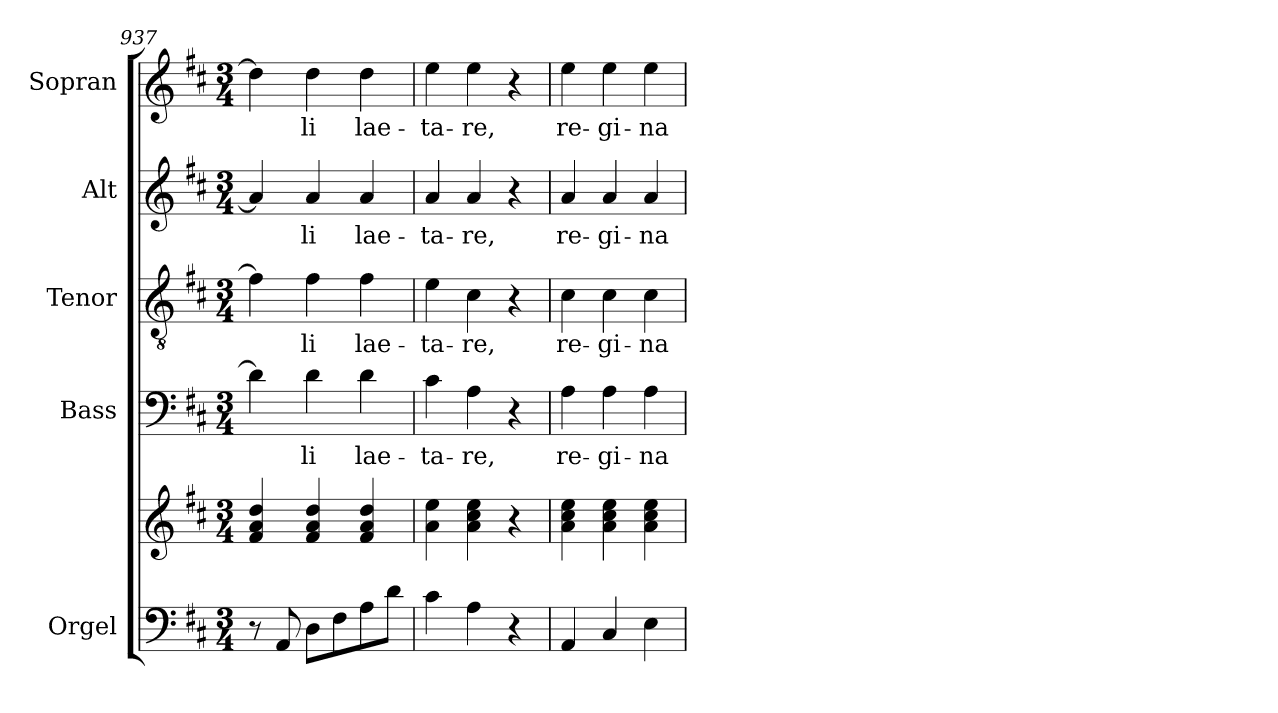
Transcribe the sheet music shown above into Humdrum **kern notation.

**kern	**kern	**kern	**text	**kern	**text	**kern	**text	**kern	**text
*part5	*part5	*part4	*part4	*part3	*part3	*part2	*part2	*part1	*part1
*staff6	*staff5	*staff4	*staff4	*staff3	*staff3	*staff2	*staff2	*staff1	*staff1
*I"Orgel	*	*I"Bass	*	*I"Tenor	*	*I"Alt	*	*I"Sopran	*
*I'Org.	*	*I'B.	*	*I'T.	*	*I'A.	*	*I'S.	*
*clefF4	*clefG2	*clefF4	*	*clefGv2	*	*clefG2	*	*clefG2	*
*k[f#c#]	*k[f#c#]	*k[f#c#]	*	*k[f#c#]	*	*k[f#c#]	*	*k[f#c#]	*
*D:	*D:	*D:	*	*D:	*	*D:	*	*D:	*
*M3/4	*M3/4	*M3/4	*	*M3/4	*	*M3/4	*	*M3/4	*
=937	=937	=937	=937	=937	=937	=937	=937	=937	=937
8r	4f#/ 4a/ 4dd/	4d\]	.	4f#\]	.	4a/]	.	4dd\]	.
8AA/	.	.	.	.	.	.	.	.	.
!	!	!	!LO:LY:b	!	!LO:LY:b	!	!LO:LY:b	!	!LO:LY:b
8D\L	4f#/ 4a/ 4dd/	4d\	-li	4f#\	-li	4a/	-li	4dd\	-li
8F#\	.	.	.	.	.	.	.	.	.
!	!	!	!LO:LY:b	!	!LO:LY:b	!	!LO:LY:b	!	!LO:LY:b
8A\	4f#/ 4a/ 4dd/	4d\	lae-	4f#\	lae-	4a/	lae-	4dd\	lae-
8d\J	.	.	.	.	.	.	.	.	.
=938	=938	=938	=938	=938	=938	=938	=938	=938	=938
!	!	!	!LO:LY:b	!	!LO:LY:b	!	!LO:LY:b	!	!LO:LY:b
4c#\	4a\ 4ee\	4c#\	-ta-	4e\	-ta-	4a/	-ta-	4ee\	-ta-
!	!	!	!LO:LY:b	!	!LO:LY:b	!	!LO:LY:b	!	!LO:LY:b
4A\	4a\ 4cc#\ 4ee\	4A\	-re,	4c#\	-re,	4a/	-re,	4ee\	-re,
4r	4r	4r	.	4r	.	4r	.	4r	.
=939	=939	=939	=939	=939	=939	=939	=939	=939	=939
!	!	!	!LO:LY:b	!	!LO:LY:b	!	!LO:LY:b	!	!LO:LY:b
4AA/	4a\ 4cc#\ 4ee\	4A\	re-	4c#\	re-	4a/	re-	4ee\	re-
!	!	!	!LO:LY:b	!	!LO:LY:b	!	!LO:LY:b	!	!LO:LY:b
4C#/	4a\ 4cc#\ 4ee\	4A\	-gi-	4c#\	-gi-	4a/	-gi-	4ee\	-gi-
!	!	!	!LO:LY:b	!	!LO:LY:b	!	!LO:LY:b	!	!LO:LY:b
4E\	4a\ 4cc#\ 4ee\	4A\	-na	4c#\	-na	4a/	-na	4ee\	-na
=	=	=	=	=	=	=	=	=	=
*-	*-	*-	*-	*-	*-	*-	*-	*-	*-
